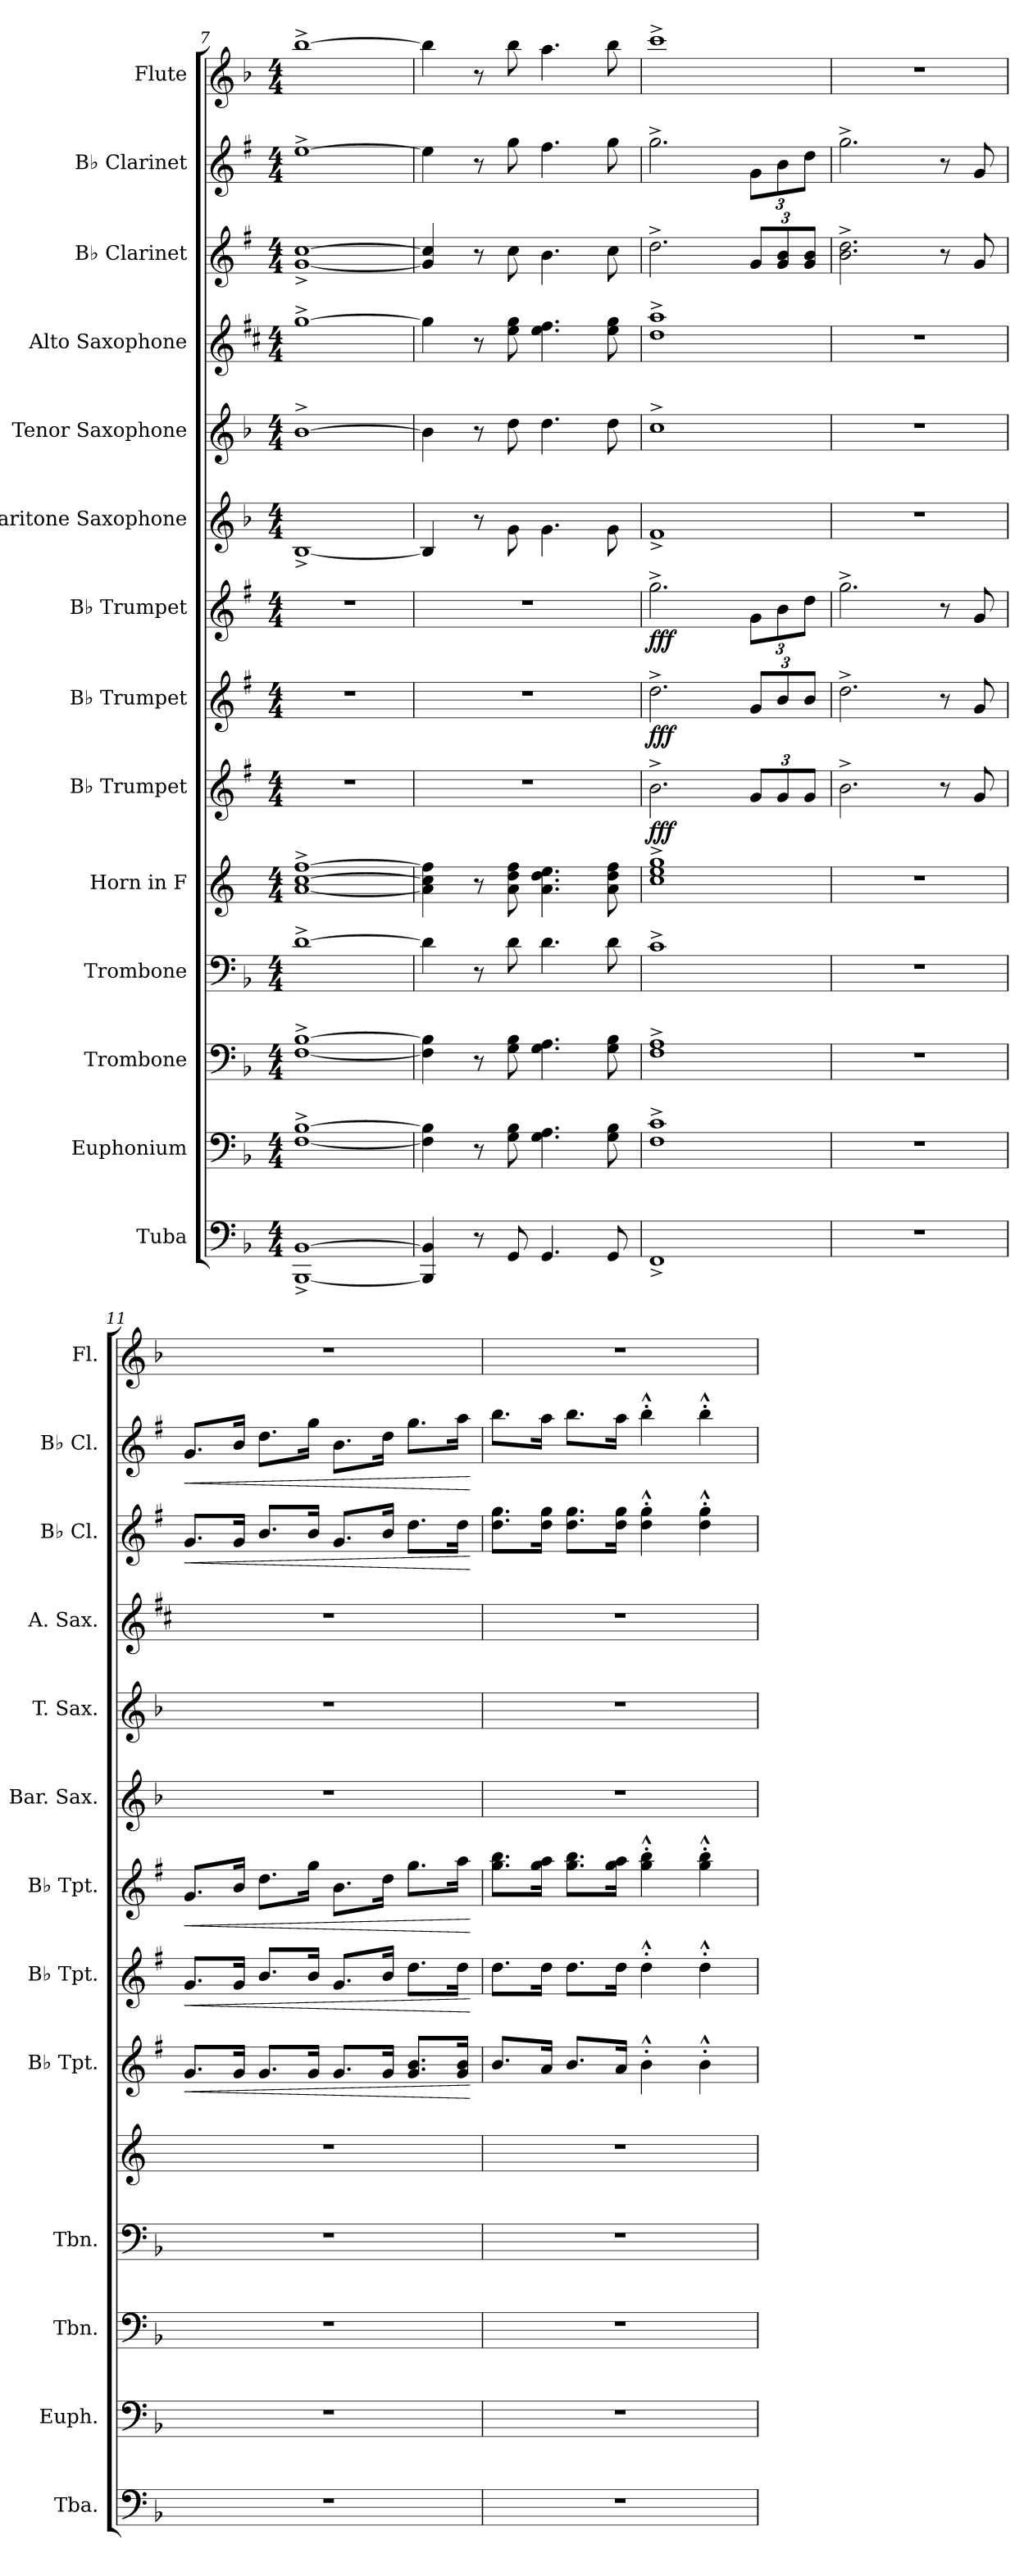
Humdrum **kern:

**kern	**kern	**kern	**kern	**kern	**kern	**dynam	**kern	**dynam	**kern	**dynam	**kern	**kern	**kern	**kern	**dynam	**kern	**dynam	**kern
*part14	*part13	*part12	*part11	*part10	*part9	*part9	*part8	*part8	*part7	*part7	*part6	*part5	*part4	*part3	*part3	*part2	*part2	*part1
*staff14	*staff13	*staff12	*staff11	*staff10	*staff9	*staff9	*staff8	*staff8	*staff7	*staff7	*staff6	*staff5	*staff4	*staff3	*staff3	*staff2	*staff2	*staff1
*I"Tuba	*I"Euphonium	*I"Trombone	*I"Trombone	*I"Horn in F	*I"B♭ Trumpet	*	*I"B♭ Trumpet	*	*I"B♭ Trumpet	*	*I"Baritone Saxophone	*I"Tenor Saxophone	*I"Alto Saxophone	*I"B♭ Clarinet	*	*I"B♭ Clarinet	*	*I"Flute
*I'Tba.	*I'Euph.	*I'Tbn.	*I'Tbn.	*	*I'B♭ Tpt.	*	*I'B♭ Tpt.	*	*I'B♭ Tpt.	*	*I'Bar. Sax.	*I'T. Sax.	*I'A. Sax.	*I'B♭ Cl.	*	*I'B♭ Cl.	*	*I'Fl.
*clefF4	*clefF4	*clefF4	*clefF4	*clefG2	*clefG2	*	*clefG2	*	*clefG2	*	*clefG2	*clefG2	*clefG2	*clefG2	*	*clefG2	*	*clefG2
*	*	*	*	*ITrd4c7	*ITrd1c2	*	*ITrd1c2	*	*ITrd1c2	*	*ITrd12c21	*ITrd8c14	*ITrd5c9	*ITrd1c2	*	*ITrd1c2	*	*
*k[b-]	*k[b-]	*k[b-]	*k[b-]	*k[b-]	*k[b-]	*	*k[b-]	*	*k[b-]	*	*k[b-]	*k[b-]	*k[b-]	*k[b-]	*	*k[b-]	*	*k[b-]
*M4/4	*M4/4	*M4/4	*M4/4	*M4/4	*M4/4	*	*M4/4	*	*M4/4	*	*M4/4	*M4/4	*M4/4	*M4/4	*	*M4/4	*	*M4/4
=7	=7	=7	=7	=7	=7	=7	=7	=7	=7	=7	=7	=7	=7	=7	=7	=7	=7	=7
[1BBB-^ [1BB-^	[1F^ [1B-^	[1F^ [1B-^	[1d^	[1d^ [1f^ [1b-^	1r	.	1r	.	1r	.	[1BB-^	[1B-^	[1b-^	[1f^ [1b-^	.	[1dd^	.	[1bb-^
=8	=8	=8	=8	=8	=8	=8	=8	=8	=8	=8	=8	=8	=8	=8	=8	=8	=8	=8
4BBB-/] 4BB-/]	4F\] 4B-\]	4F\] 4B-\]	4d\]	4d\] 4f\] 4b-\]	1r	.	1r	.	1r	.	4BB-/]	4B-\]	4b-\]	4f/] 4b-/]	.	4dd\]	.	4bb-\]
8r	8r	8r	8r	8r	.	.	.	.	.	.	8r	8r	8r	8r	.	8r	.	8r
8GG/	8G\ 8B-\	8G\ 8B-\	8d\	8d\ 8g\ 8b-\	.	.	.	.	.	.	8G\	8d\	8g\ 8b-\	8b-\	.	8ff\	.	8bb-\
4.GG/	4.G\ 4.A\	4.G\ 4.A\	4.d\	4.d\ 4.g\ 4.a\	.	.	.	.	.	.	4.G\	4.d\	4.g\ 4.a\	4.a\	.	4.ee\	.	4.aa\
8GG/	8G\ 8B-\	8G\ 8B-\	8d\	8d\ 8g\ 8b-\	.	.	.	.	.	.	8G\	8d\	8g\ 8b-\	8b-\	.	8ff\	.	8bb-\
!!LO:PB:g=z
=9	=9	=9	=9	=9	=9	=9	=9	=9	=9	=9	=9	=9	=9	=9	=9	=9	=9	=9
!	!	!	!	!	!	!LO:DY:b	!	!LO:DY:b	!	!LO:DY:b	!	!	!	!	!	!	!	!
1FF^	1F^ 1c^	1F^ 1A^	1c^	1f^ 1a^ 1cc^	2.a^\	fff	2.cc^\	fff	2.ff^\	fff	1F^	1c^	1f^ 1cc^	2.cc^\	.	2.ff^\	.	1ccc^
*	*	*	*	*	*Xbrackettup	*	*Xbrackettup	*	*Xbrackettup	*	*	*	*	*Xbrackettup	*	*Xbrackettup	*	*
.	.	.	.	.	12f/L	.	12f/L	.	12f\L	.	.	.	.	12f/L	.	12f\L	.	.
.	.	.	.	.	12f/	.	12a/	.	12a\	.	.	.	.	12f/ 12a/	.	12a\	.	.
.	.	.	.	.	12f/J	.	12a/J	.	12cc\J	.	.	.	.	12f/ 12a/J	.	12cc\J	.	.
=10	=10	=10	=10	=10	=10	=10	=10	=10	=10	=10	=10	=10	=10	=10	=10	=10	=10	=10
1r	1r	1r	1r	1r	2.a^\	.	2.cc^\	.	2.ff^\	.	1r	1r	1r	2.a\^ 2.cc\^	.	2.ff^\	.	1r
.	.	.	.	.	8r	.	8r	.	8r	.	.	.	.	8r	.	8r	.	.
.	.	.	.	.	8f/	.	8f/	.	8f/	.	.	.	.	8f/	.	8f/	.	.
=11	=11	=11	=11	=11	=11	=11	=11	=11	=11	=11	=11	=11	=11	=11	=11	=11	=11	=11
!	!	!	!	!	!	!LO:HP:b	!	!LO:HP:b	!	!LO:HP:b	!	!	!	!	!LO:HP:b	!	!LO:HP:b	!
1r	1r	1r	1r	1r	8.f/L	<	8.f/L	<	8.f/L	<	1r	1r	1r	8.f/L	<	8.f/L	<	1r
.	.	.	.	.	16f/Jk	.	16f/Jk	.	16a/Jk	.	.	.	.	16f/Jk	.	16a/Jk	.	.
.	.	.	.	.	8.f/L	.	8.a/L	.	8.cc\L	.	.	.	.	8.a/L	.	8.cc\L	.	.
.	.	.	.	.	16f/Jk	.	16a/Jk	.	16ff\Jk	.	.	.	.	16a/Jk	.	16ff\Jk	.	.
.	.	.	.	.	8.f/L	.	8.f/L	.	8.a\L	.	.	.	.	8.f/L	.	8.a\L	.	.
.	.	.	.	.	16f/Jk	.	16a/Jk	.	16cc\Jk	.	.	.	.	16a/Jk	.	16cc\Jk	.	.
.	.	.	.	.	8.f/ 8.a/L	.	8.cc\L	.	8.ff\L	.	.	.	.	8.cc\L	.	8.ff\L	.	.
.	.	.	.	.	16f/ 16a/Jk	.	16cc\Jk	.	16gg\Jk	.	.	.	.	16cc\Jk	.	16gg\Jk	.	.
.	.	.	.	.	.	[	.	[	.	[	.	.	.	.	[	.	[	.
=12	=12	=12	=12	=12	=12	=12	=12	=12	=12	=12	=12	=12	=12	=12	=12	=12	=12	=12
1r	1r	1r	1r	1r	8.a/L	.	8.cc\L	.	8.ff\ 8.aa\L	.	1r	1r	1r	8.cc\ 8.ff\L	.	8.aa\L	.	1r
.	.	.	.	.	16g/Jk	.	16cc\Jk	.	16ff\ 16gg\Jk	.	.	.	.	16cc\ 16ff\Jk	.	16gg\Jk	.	.
.	.	.	.	.	8.a/L	.	8.cc\L	.	8.ff\ 8.aa\L	.	.	.	.	8.cc\ 8.ff\L	.	8.aa\L	.	.
.	.	.	.	.	16g/Jk	.	16cc\Jk	.	16ff\ 16gg\Jk	.	.	.	.	16cc\ 16ff\Jk	.	16gg\Jk	.	.
.	.	.	.	.	4a'^^\	.	4cc'^^\	.	4ff\'^^ 4aa\'^^	.	.	.	.	4cc\'^^ 4ff\'^^	.	4aa'^^\	.	.
.	.	.	.	.	4a'^^\	.	4cc'^^\	.	4ff\'^^ 4aa\'^^	.	.	.	.	4cc\'^^ 4ff\'^^	.	4aa'^^\	.	.
=	=	=	=	=	=	=	=	=	=	=	=	=	=	=	=	=	=	=
*-	*-	*-	*-	*-	*-	*-	*-	*-	*-	*-	*-	*-	*-	*-	*-	*-	*-	*-
